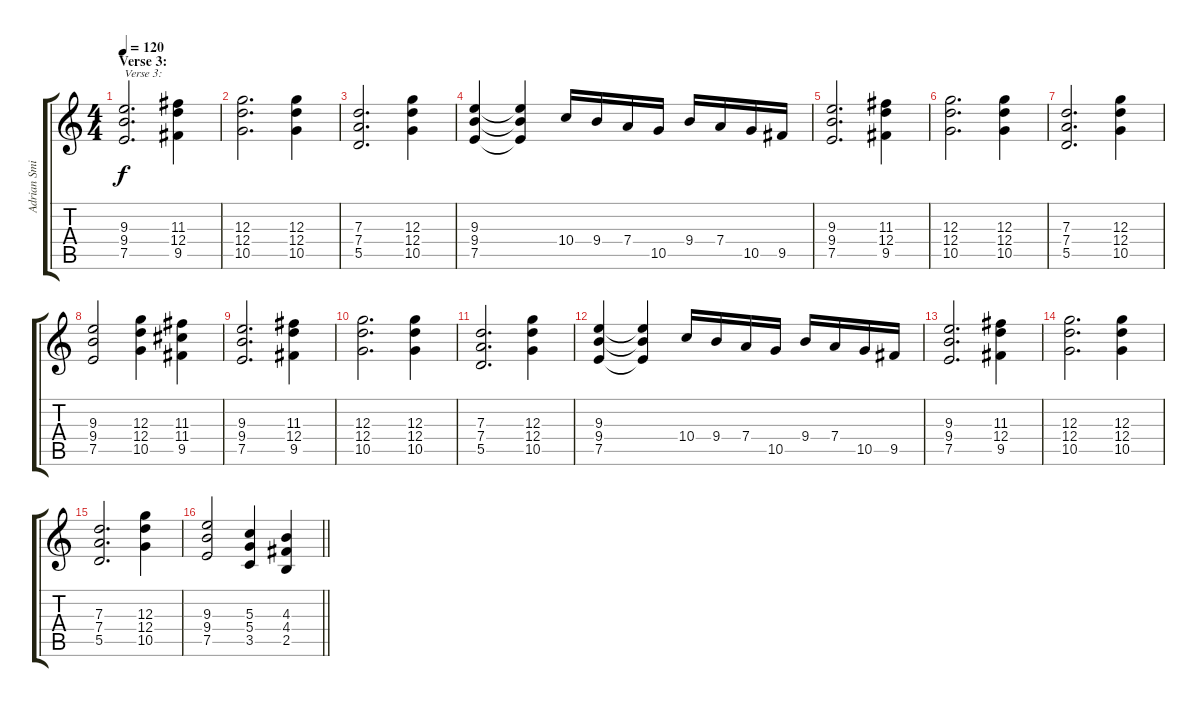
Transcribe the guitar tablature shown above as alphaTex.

\track ("Adrian Smith" "Adrian Smi") {instrument overdrivenguitar}
\staff {score tabs}
\tuning (E4 B3 G3 D3 A2 E2) {hide}
\ts (4 4)
\section ("" "Verse 3:")
\tempo 120
\clef g2
\ks c
(9.3 9.4 7.5).2{d txt "Verse 3:" dy f} (11.3 12.4 9.5).4 |
(12.3 12.4 10.5).2{d} (12.3 12.4 10.5).4 |
(7.3 7.4 5.5).2{d} (12.3 12.4 10.5).4 |
(9.3 9.4 7.5).4 (9.3{t} 9.4{t} 7.5{t}).4 10.4.16 9.4.16 7.4.16 10.5.16 9.4.16 7.4.16 10.5.16 9.5.16 |
(9.3 9.4 7.5).2{d} (11.3 12.4 9.5).4 |
(12.3 12.4 10.5).2{d} (12.3 12.4 10.5).4 |
(7.3 7.4 5.5).2{d} (12.3 12.4 10.5).4 |
(9.3 9.4 7.5).2 (12.3 12.4 10.5).4 (11.3 11.4 9.5).4 |
(9.3 9.4 7.5).2{d} (11.3 12.4 9.5).4 |
(12.3 12.4 10.5).2{d} (12.3 12.4 10.5).4 |
(7.3 7.4 5.5).2{d} (12.3 12.4 10.5).4 |
(9.3 9.4 7.5).4 (9.3{t} 9.4{t} 7.5{t}).4 10.4.16 9.4.16 7.4.16 10.5.16 9.4.16 7.4.16 10.5.16 9.5.16 |
(9.3 9.4 7.5).2{d} (11.3 12.4 9.5).4 |
(12.3 12.4 10.5).2{d} (12.3 12.4 10.5).4 |
(7.3 7.4 5.5).2{d} (12.3 12.4 10.5).4 |
\barLineRight lightlight
(9.3 9.4 7.5).2 (5.3 5.4 3.5).4 (4.3 4.4 2.5).4
